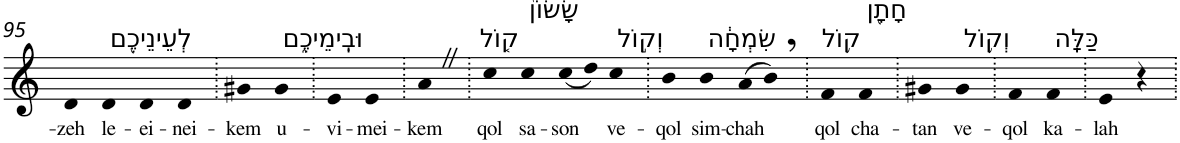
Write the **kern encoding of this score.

**kern	**text
*part1	*part1
*staff1	*staff1
*I"Piano	*
*I'Pno	*
!!LO:PB:g=z
*clefG2	*
*k[]	*
=95	=95
!	!LO:LY:b
4d	-zeh
!LO:TX:a:t=לְעֵינֵיכֶ֖ם	!
!	!LO:LY:b
4d	le-
!	!LO:LY:b
4d	-ei-
!	!LO:LY:b
4d	-nei-
=96.	=96.
!	!LO:LY:b
4g#X	-kem
!LO:TX:a:t=וּבִֽימֵיכֶ֑ם	!
!	!LO:LY:b
4g#	u-
=97.	=97.
!	!LO:LY:b
4e	-vi-
!	!LO:LY:b
4e	-mei-
=98.	=98.
!	!LO:LY:b
4aZ	-kem
=99.	=99.
!LO:TX:a:t=ק֤וֹל	!
!	!LO:LY:b
4cc	qol
!LO:TX:a:t=שָׂשׂוֹן֙	!
!	!LO:LY:b
4cc	sa-
!	!LO:LY:b
(<8cc	-son
8dd)	.
!LO:TX:a:t=וְק֣וֹל	!
!	!LO:LY:b
4cc	ve-
=100.	=100.
!	!LO:LY:b
4b	-qol
!LO:TX:a:t=שִׂמְחָ֔ה	!
!	!LO:LY:b
4b	sim-
!	!LO:LY:b
(>8a	-chah
8b,)	.
=101.	=101.
!LO:TX:a:t=ק֥וֹל	!
!	!LO:LY:b
4f	qol
!LO:TX:a:t=חָתָ֖ן	!
!	!LO:LY:b
4f	cha-
=102.	=102.
!	!LO:LY:b
4g#X	-tan
!LO:TX:a:t=וְק֥וֹל	!
!	!LO:LY:b
4g#	ve-
=103.	=103.
!	!LO:LY:b
4f	-qol
!LO:TX:a:t=כַּלָּֽה	!
!	!LO:LY:b
4f	ka-
=104.	=104.
!	!LO:LY:b
4e	-lah
4r	.
=.	=.
*-	*-
